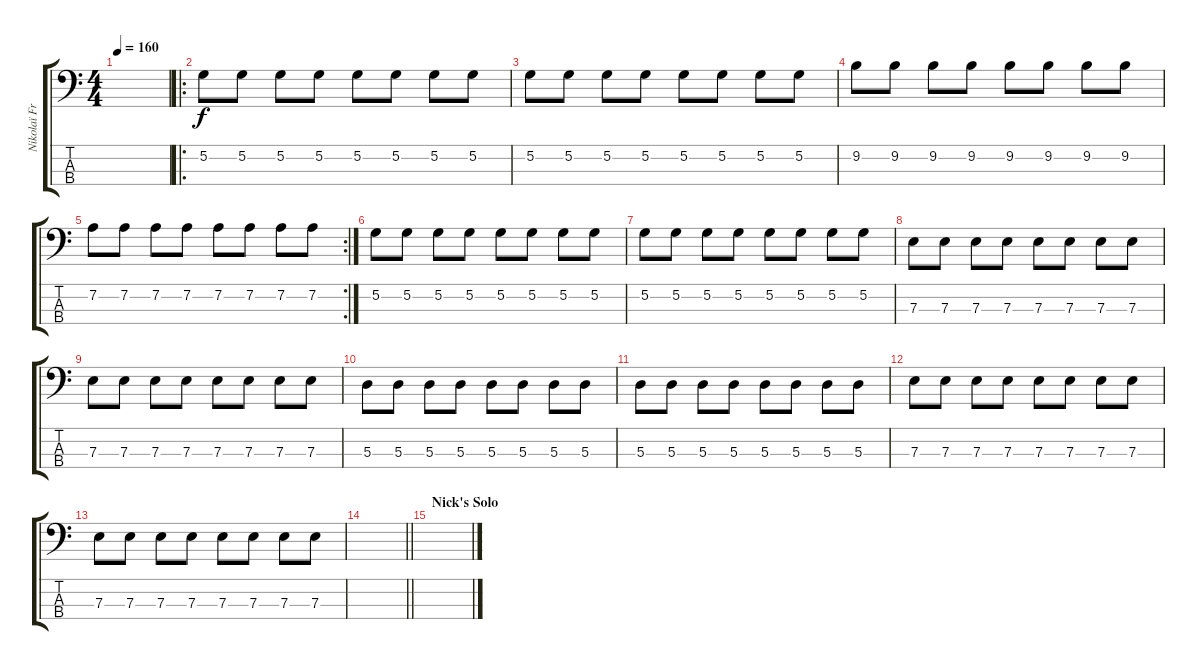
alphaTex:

\track ("Nikolaï Fraiture" "Nikolaï Fr") {instrument electricbassfinger}
\staff {score tabs}
\tuning (G2 D2 A1 E1) {hide}
\ts (4 4)
\tempo 160
\clef f4
\ks c
|
\ro
5.2.8 5.2.8 5.2.8 5.2.8 5.2.8 5.2.8 5.2.8 5.2.8 |
5.2.8 5.2.8 5.2.8 5.2.8 5.2.8 5.2.8 5.2.8 5.2.8 |
9.2.8 9.2.8 9.2.8 9.2.8 9.2.8 9.2.8 9.2.8 9.2.8 |
\rc 2
7.2.8 7.2.8 7.2.8 7.2.8 7.2.8 7.2.8 7.2.8 7.2.8 |
5.2.8 5.2.8 5.2.8 5.2.8 5.2.8 5.2.8 5.2.8 5.2.8 |
5.2.8 5.2.8 5.2.8 5.2.8 5.2.8 5.2.8 5.2.8 5.2.8 |
7.3.8 7.3.8 7.3.8 7.3.8 7.3.8 7.3.8 7.3.8 7.3.8 |
7.3.8 7.3.8 7.3.8 7.3.8 7.3.8 7.3.8 7.3.8 7.3.8 |
5.3.8 5.3.8 5.3.8 5.3.8 5.3.8 5.3.8 5.3.8 5.3.8 |
5.3.8 5.3.8 5.3.8 5.3.8 5.3.8 5.3.8 5.3.8 5.3.8 |
7.3.8 7.3.8 7.3.8 7.3.8 7.3.8 7.3.8 7.3.8 7.3.8 |
7.3.8 7.3.8 7.3.8 7.3.8 7.3.8 7.3.8 7.3.8 7.3.8 |
\barLineRight lightlight
|
\section ("" "Nick's Solo")
